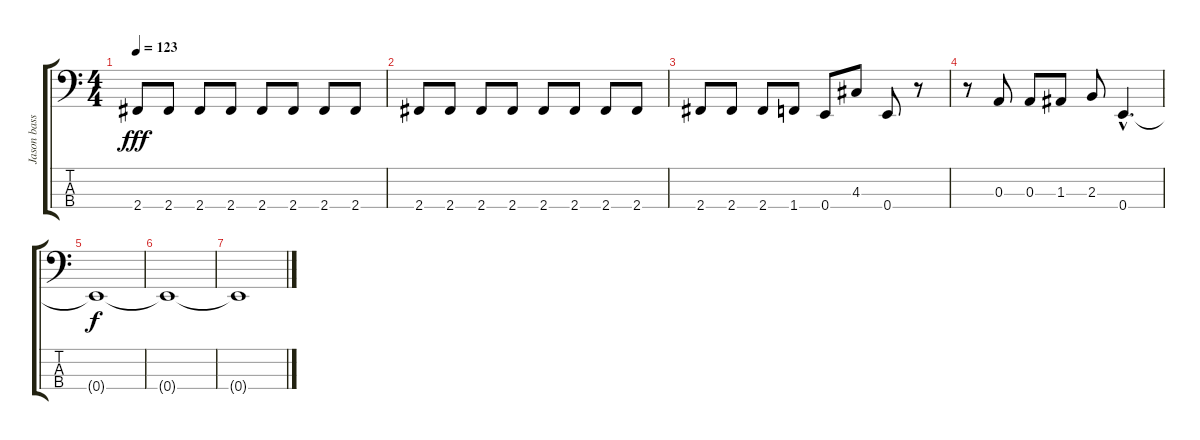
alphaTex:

\track ("Jason bass" "Jason bass") {instrument electricbasspick}
\staff {score tabs}
\tuning (G2 D2 A1 E1) {hide}
\ts (4 4)
\tempo 123
\clef f4
\ks c
2.4.8{dy fff} 2.4.8 2.4.8 2.4.8 2.4.8 2.4.8 2.4.8 2.4.8 |
2.4.8 2.4.8 2.4.8 2.4.8 2.4.8 2.4.8 2.4.8 2.4.8 |
2.4.8 2.4.8 2.4.8 1.4.8 0.4.8 4.3.8 0.4.8 r.8 |
r.8 0.3.8 0.3.8 1.3.8 2.3.8 0.4{hac}.4{d} |
0.4{t}.1{dy f} |
0.4{t}.1 |
0.4{t}.1
